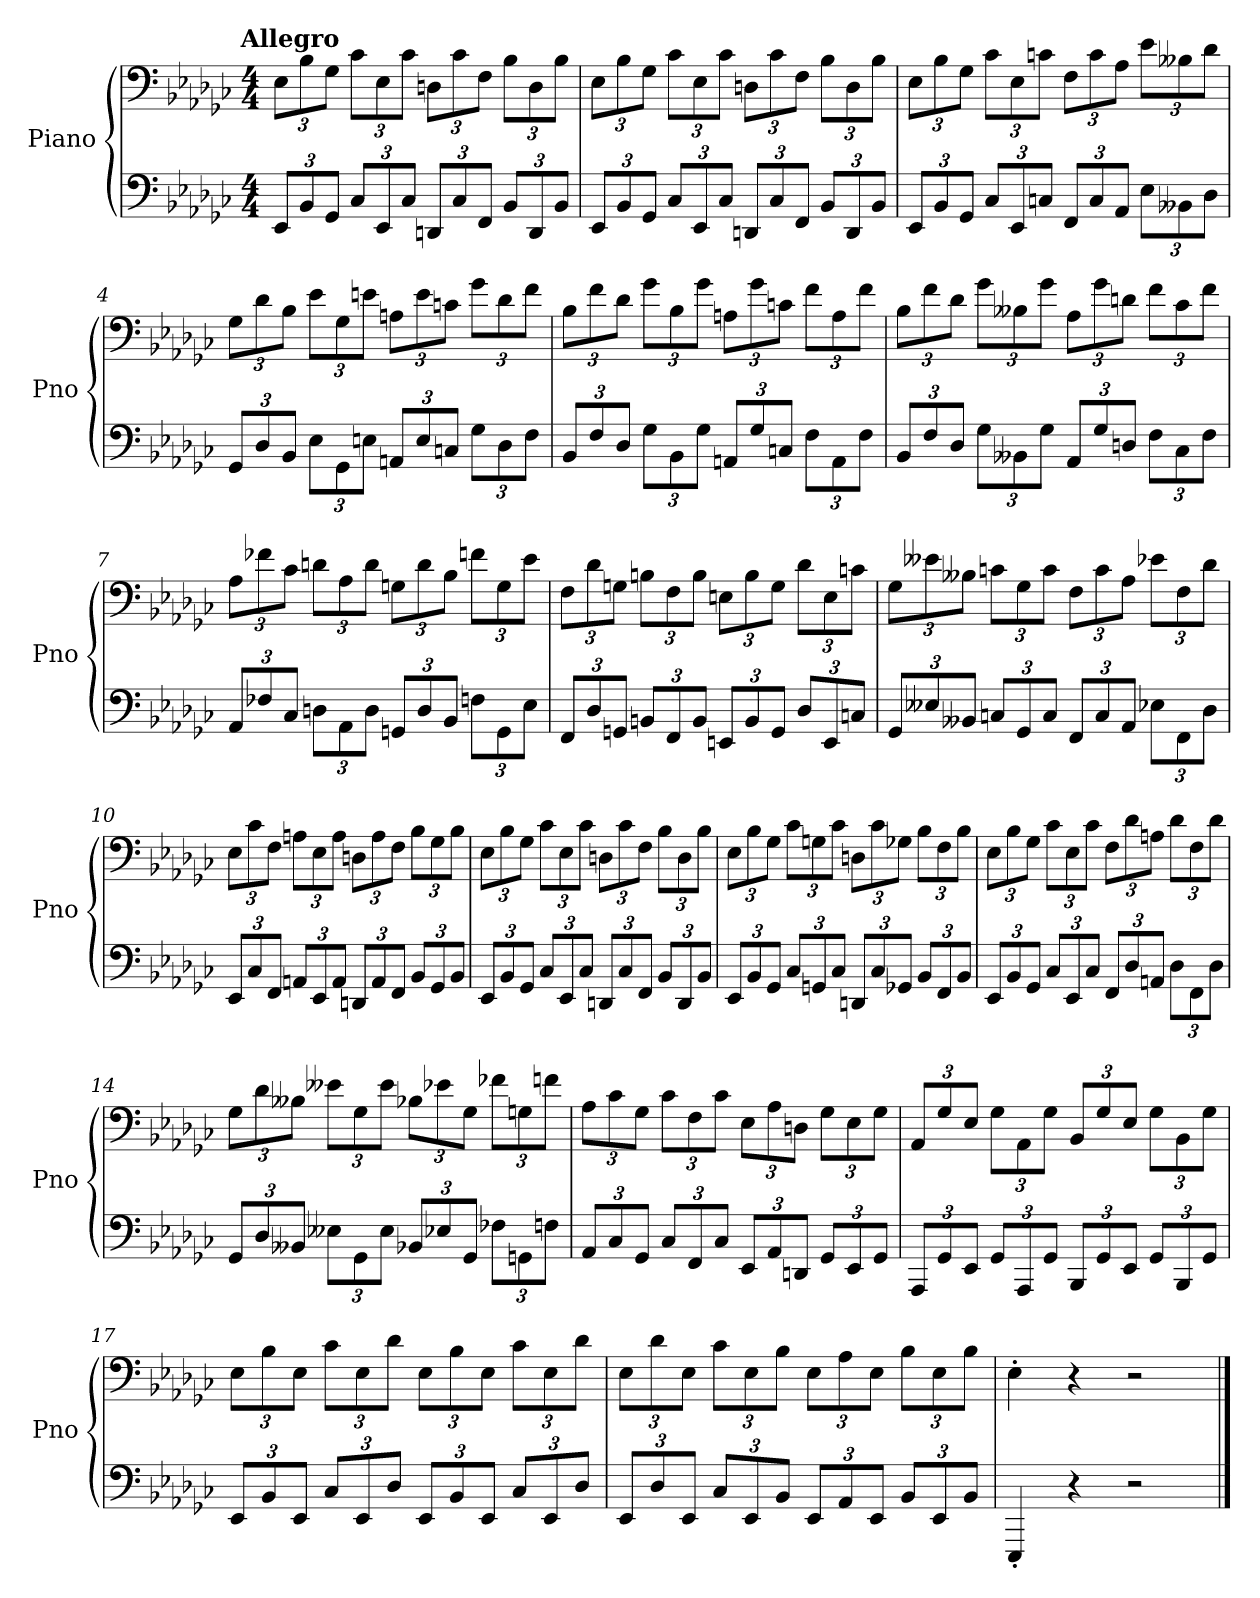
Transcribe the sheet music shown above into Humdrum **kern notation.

**kern	**kern
*part1	*part1
*staff2	*staff1
*I"Piano	*
*I'Pno	*
*clefF4	*clefF4
*k[b-e-a-d-g-c-]	*k[b-e-a-d-g-c-]
*e-:	*e-:
!!LO:TX:omd:t=Allegro
*M4/4	*M4/4
*MM164	*MM164
=	=
12EE-/L	12E-\L
12BB-/	12B-\
12GG-/J	12G-\J
12C-/L	12c-\L
12EE-/	12E-\
12C-/J	12c-\J
12DDn/L	12Dn\L
12C-/	12c-\
12FF/J	12F\J
12BB-/L	12B-\L
12DD/	12D\
12BB-/J	12B-\J
=2	=2
12EE-/L	12E-\L
12BB-/	12B-\
12GG-/J	12G-\J
12C-/L	12c-\L
12EE-/	12E-\
12C-/J	12c-\J
12DDn/L	12Dn\L
12C-/	12c-\
12FF/J	12F\J
12BB-/L	12B-\L
12DD/	12D\
12BB-/J	12B-\J
=3	=3
12EE-/L	12E-\L
12BB-/	12B-\
12GG-/J	12G-\J
12C-/L	12c-\L
12EE-/	12E-\
12Cn/J	12cn\J
12FF/L	12F\L
12C/	12c\
12AA-/J	12A-\J
12E-\L	12e-\L
12BB--X\	12B--X\
12D-\J	12d-\J
=4	=4
12GG-/L	12G-\L
12D-/	12d-\
12BB-/J	12B-\J
12E-\L	12e-\L
12GG-\	12G-\
12En\J	12en\J
12AAn/L	12An\L
12E/	12e\
12Cn/J	12cn\J
12G-\L	12g-\L
12D-\	12d-\
12F\J	12f\J
=5	=5
12BB-/L	12B-\L
12F/	12f\
12D-/J	12d-\J
12G-\L	12g-\L
12BB-\	12B-\
12G-\J	12g-\J
12AAn/L	12An\L
12G-/	12g-\
12Cn/J	12cn\J
12F\L	12f\L
12AA\	12A\
12F\J	12f\J
=6	=6
12BB-/L	12B-\L
12F/	12f\
12D-/J	12d-\J
12G-\L	12g-\L
12BB--X\	12B--X\
12G-\J	12g-\J
12AA-/L	12A-\L
12G-/	12g-\
12Dn/J	12dn\J
12F\L	12f\L
12C-\	12c-\
12F\J	12f\J
=7	=7
12AA-/L	12A-\L
12F-X/	12f-X\
12C-/J	12c-\J
12Dn\L	12dn\L
12AA-\	12A-\
12D\J	12d\J
12GGn/L	12Gn\L
12D/	12d\
12BB-/J	12B-\J
12Fn\L	12fn\L
12GG\	12G\
12E-\J	12e-\J
=8	=8
12FF/L	12F\L
12D-/	12d-\
12GGn/J	12Gn\J
12BBn/L	12Bn\L
12FF/	12F\
12BB/J	12B\J
12EEn/L	12En\L
12BB/	12B\
12GG/J	12G\J
12D-/L	12d-\L
12EE/	12E\
12Cn/J	12cn\J
=9	=9
12GG-/L	12G-\L
12E--X/	12e--X\
12BB--X/J	12B--X\J
12Cn/L	12cn\L
12GG-/	12G-\
12C/J	12c\J
12FF/L	12F\L
12C/	12c\
12AA-/J	12A-\J
12E-X\L	12e-X\L
12FF\	12F\
12D-\J	12d-\J
=10	=10
12EE-/L	12E-\L
12C-/	12c-\
12FF/J	12F\J
12AAn/L	12An\L
12EE-/	12E-\
12AA/J	12A\J
12DDn/L	12Dn\L
12AA/	12A\
12FF/J	12F\J
12BB-/L	12B-\L
12GG-/	12G-\
12BB-/J	12B-\J
=11	=11
12EE-/L	12E-\L
12BB-/	12B-\
12GG-/J	12G-\J
12C-/L	12c-\L
12EE-/	12E-\
12C-/J	12c-\J
12DDn/L	12Dn\L
12C-/	12c-\
12FF/J	12F\J
12BB-/L	12B-\L
12DD/	12D\
12BB-/J	12B-\J
=12	=12
12EE-/L	12E-\L
12BB-/	12B-\
12GG-/J	12G-\J
12C-/L	12c-\L
12GGn/	12Gn\
12C-/J	12c-\J
12DDn/L	12Dn\L
12C-/	12c-\
12GG-X/J	12G-X\J
12BB-/L	12B-\L
12FF/	12F\
12BB-/J	12B-\J
=13	=13
12EE-/L	12E-\L
12BB-/	12B-\
12GG-/J	12G-\J
12C-/L	12c-\L
12EE-/	12E-\
12C-/J	12c-\J
12FF/L	12F\L
12D-/	12d-\
12AAn/J	12An\J
12D-\L	12d-\L
12FF\	12F\
12D-\J	12d-\J
=14	=14
12GG-/L	12G-\L
12D-/	12d-\
12BB--X/J	12B--X\J
12E--X\L	12e--X\L
12GG-\	12G-\
12E--\J	12e--\J
12BB-X/L	12B-X\L
12E-X/	12e-X\
12GG-/J	12G-\J
12F-X\L	12f-X\L
12GGn\	12Gn\
12Fn\J	12fn\J
=15	=15
12AA-/L	12A-\L
12C-/	12c-\
12GG-/J	12G-\J
12C-/L	12c-\L
12FF/	12F\
12C-/J	12c-\J
12EE-/L	12E-\L
12AA-/	12A-\
12DDn/J	12Dn\J
12GG-/L	12G-\L
12EE-/	12E-\
12GG-/J	12G-\J
=16	=16
12AAA-/L	12AA-/L
12GG-/	12G-/
12EE-/J	12E-/J
12GG-/L	12G-\L
12AAA-/	12AA-\
12GG-/J	12G-\J
12BBB-/L	12BB-/L
12GG-/	12G-/
12EE-/J	12E-/J
12GG-/L	12G-\L
12BBB-/	12BB-\
12GG-/J	12G-\J
=17	=17
12EE-/L	12E-\L
12BB-/	12B-\
12EE-/J	12E-\J
12C-/L	12c-\L
12EE-/	12E-\
12D-/J	12d-\J
12EE-/L	12E-\L
12BB-/	12B-\
12EE-/J	12E-\J
12C-/L	12c-\L
12EE-/	12E-\
12D-/J	12d-\J
=18	=18
12EE-/L	12E-\L
12D-/	12d-\
12EE-/J	12E-\J
12C-/L	12c-\L
12EE-/	12E-\
12BB-/J	12B-\J
12EE-/L	12E-\L
12AA-/	12A-\
12EE-/J	12E-\J
12BB-/L	12B-\L
12EE-/	12E-\
12BB-/J	12B-\J
=19	=19
4EEE-'	4E-'
4r	4r
2r	2r
==	==
*-	*-
